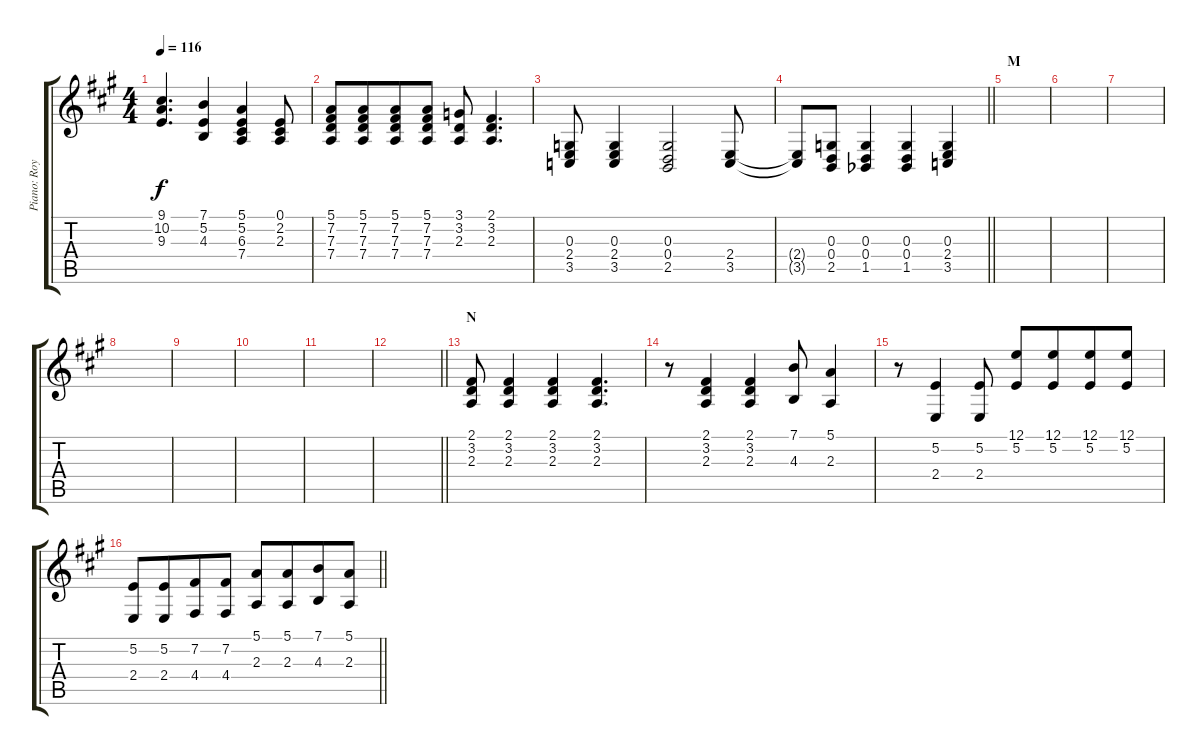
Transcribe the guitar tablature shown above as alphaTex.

\track ("Piano: Roy" "Piano: Roy") {instrument brightacousticpiano}
\staff {score tabs}
\tuning (E4 B3 G3 D3 A2 E2) {hide}
\ts (4 4)
\tempo 116
\clef g2
\ks a
(9.1{t} 10.2{t} 9.3{t}).4{d dy f} (7.1 5.2 4.3).4 (5.1 5.2 6.3 7.4).4 (0.1 2.2 2.3).8 |
(5.1 7.2 7.3 7.4).8 (5.1 7.2 7.3 7.4).8{beam merge} (5.1 7.2 7.3 7.4).8 (5.1 7.2 7.3 7.4).8 (3.1 3.2 2.3).8 (2.1 3.2 2.3).4{d} |
(0.3 2.4 3.5).8 (0.3 2.4 3.5).4 (0.3 0.4 2.5).2 (2.4 3.5).8 |
\barLineRight lightlight
(2.4{t} 3.5{t}).8 (0.3 0.4 2.5).8 (0.3 0.4 1.5{acc b}).4 (0.3 0.4 1.5{acc b}).4 (0.3 2.4 3.5).4 |
\section ("" "M")
|
|
|
|
|
|
|
\barLineRight lightlight
|
\section ("" "N")
(2.1 3.2 2.3).8 (2.1 3.2 2.3).4 (2.1 3.2 2.3).4 (2.1 3.2 2.3).4{d} |
r.8 (2.1 3.2 2.3).4 (2.1 3.2 2.3).4 (7.1 4.3).8 (5.1 2.3).4 |
r.8 (5.2 2.4).4 (5.2 2.4).8 (12.1 5.2).8 (12.1 5.2).8{beam merge} (12.1 5.2).8 (12.1 5.2).8 |
\barLineRight lightlight
(5.2 2.4).8 (5.2 2.4).8{beam merge} (7.2 4.4).8 (7.2 4.4).8 (5.1 2.3).8 (5.1 2.3).8{beam merge} (7.1 4.3).8 (5.1 2.3).8
